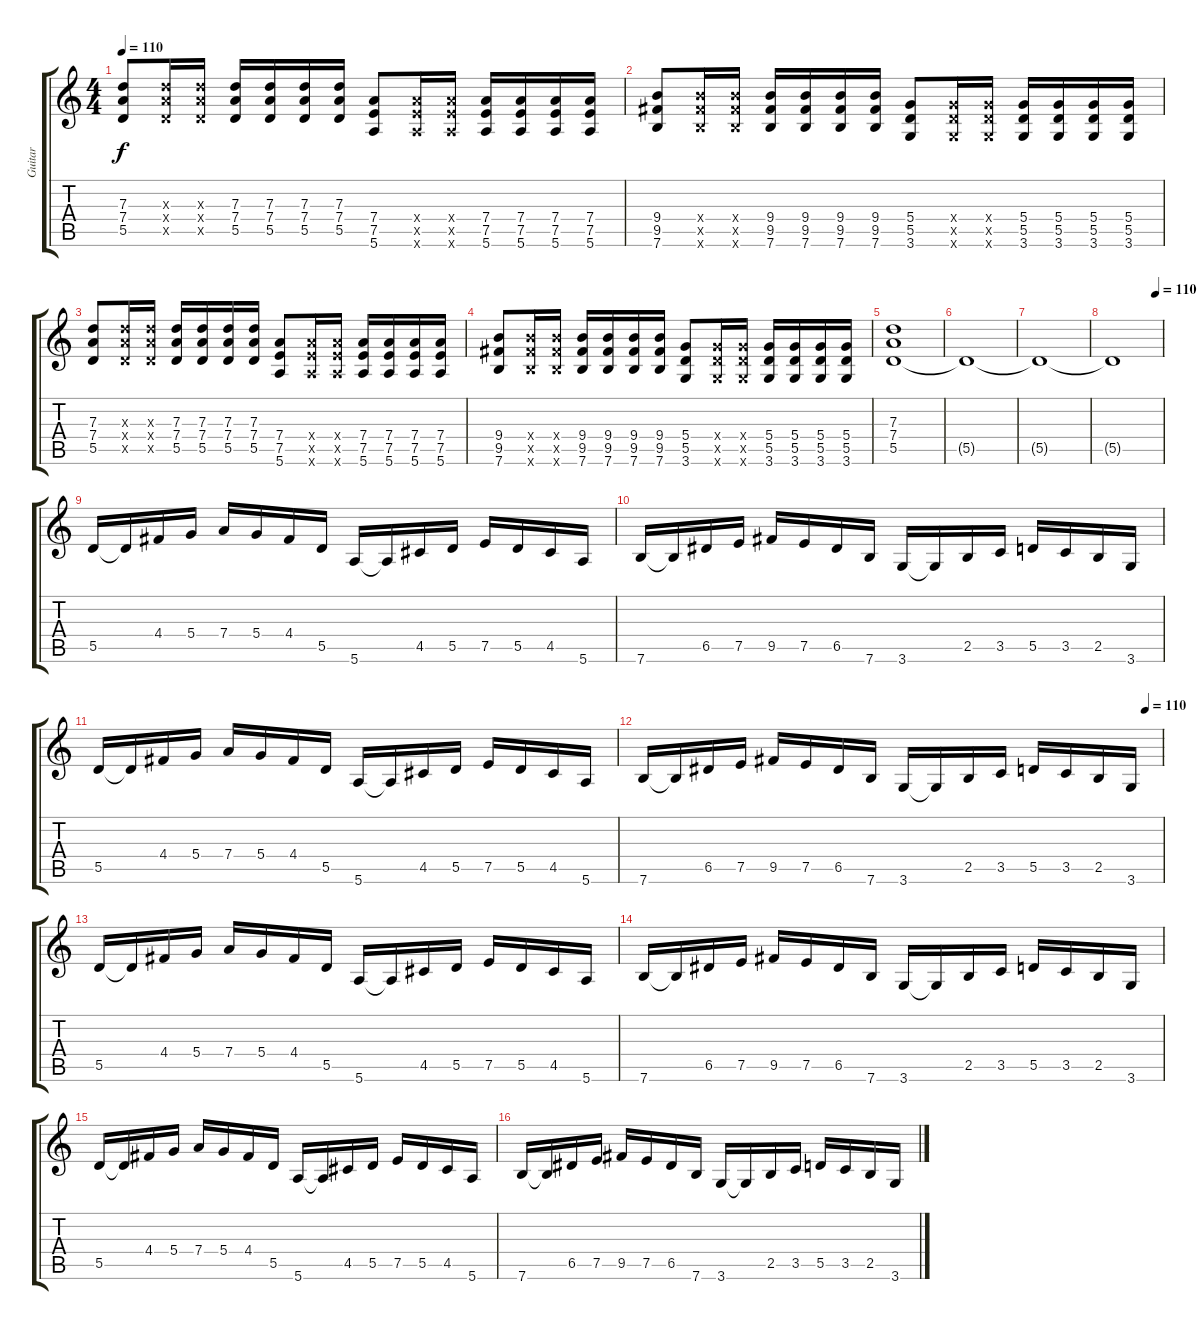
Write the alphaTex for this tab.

\track ("Guitar" "Guitar") {instrument distortionguitar}
\staff {score tabs}
\tuning (E4 B3 G3 D3 A2 E2) {hide}
\ts (4 4)
\tempo 110
\clef g2
\ks c
(7.3 7.4 5.5).8{dy f} (7.3{x} 7.4{x} 5.5{x}).16 (7.3{x} 7.4{x} 5.5{x}).16 (7.3 7.4 5.5).16 (7.3 7.4 5.5).16 (7.3 7.4 5.5).16 (7.3 7.4 5.5).16 (7.4 7.5 5.6).8 (7.4{x} 7.5{x} 5.6{x}).16 (7.4{x} 7.5{x} 5.6{x}).16 (7.4 7.5 5.6).16 (7.4 7.5 5.6).16 (7.4 7.5 5.6).16 (7.4 7.5 5.6).16 |
(9.4 9.5 7.6).8 (9.4{x} 9.5{x} 7.6{x}).16 (9.4{x} 9.5{x} 7.6{x}).16 (9.4 9.5 7.6).16 (9.4 9.5 7.6).16 (9.4 9.5 7.6).16 (9.4 9.5 7.6).16 (5.4 5.5 3.6).8 (5.4{x} 5.5{x} 3.6{x}).16 (5.4{x} 5.5{x} 3.6{x}).16 (5.4 5.5 3.6).16 (5.4 5.5 3.6).16 (5.4 5.5 3.6).16 (5.4 5.5 3.6).16 |
(7.3 7.4 5.5).8 (7.3{x} 7.4{x} 5.5{x}).16 (7.3{x} 7.4{x} 5.5{x}).16 (7.3 7.4 5.5).16 (7.3 7.4 5.5).16 (7.3 7.4 5.5).16 (7.3 7.4 5.5).16 (7.4 7.5 5.6).8 (7.4{x} 7.5{x} 5.6{x}).16 (7.4{x} 7.5{x} 5.6{x}).16 (7.4 7.5 5.6).16 (7.4 7.5 5.6).16 (7.4 7.5 5.6).16 (7.4 7.5 5.6).16 |
(9.4 9.5 7.6).8 (9.4{x} 9.5{x} 7.6{x}).16 (9.4{x} 9.5{x} 7.6{x}).16 (9.4 9.5 7.6).16 (9.4 9.5 7.6).16 (9.4 9.5 7.6).16 (9.4 9.5 7.6).16 (5.4 5.5 3.6).8 (5.4{x} 5.5{x} 3.6{x}).16 (5.4{x} 5.5{x} 3.6{x}).16 (5.4 5.5 3.6).16 (5.4 5.5 3.6).16 (5.4 5.5 3.6).16 (5.4 5.5 3.6).16 |
(7.3 7.4 5.5).1 |
5.5{t}.1 |
5.5{t}.1 |
\tempo (110 0.875)
5.5{t}.1 |
5.5.16 5.5{t}.16 4.4.16 5.4.16 7.4.16 5.4.16 4.4.16 5.5.16 5.6.16 5.6{t}.16 4.5.16 5.5.16 7.5.16 5.5.16 4.5.16 5.6.16 |
7.6.16 7.6{t}.16 6.5.16 7.5.16 9.5.16 7.5.16 6.5.16 7.6.16 3.6.16 3.6{t}.16 2.5.16 3.5.16 5.5.16 3.5.16 2.5.16 3.6.16 |
5.5.16 5.5{t}.16 4.4.16 5.4.16 7.4.16 5.4.16 4.4.16 5.5.16 5.6.16 5.6{t}.16 4.5.16 5.5.16 7.5.16 5.5.16 4.5.16 5.6.16 |
\tempo (110 0.96875)
7.6.16 7.6{t}.16 6.5.16 7.5.16 9.5.16 7.5.16 6.5.16 7.6.16 3.6.16 3.6{t}.16 2.5.16 3.5.16 5.5.16 3.5.16 2.5.16 3.6.16 |
5.5.16 5.5{t}.16 4.4.16 5.4.16 7.4.16 5.4.16 4.4.16 5.5.16 5.6.16 5.6{t}.16 4.5.16 5.5.16 7.5.16 5.5.16 4.5.16 5.6.16 |
7.6.16 7.6{t}.16 6.5.16 7.5.16 9.5.16 7.5.16 6.5.16 7.6.16 3.6.16 3.6{t}.16 2.5.16 3.5.16 5.5.16 3.5.16 2.5.16 3.6.16 |
5.5.16 5.5{t}.16 4.4.16 5.4.16 7.4.16 5.4.16 4.4.16 5.5.16 5.6.16 5.6{t}.16 4.5.16 5.5.16 7.5.16 5.5.16 4.5.16 5.6.16 |
7.6.16 7.6{t}.16 6.5.16 7.5.16 9.5.16 7.5.16 6.5.16 7.6.16 3.6.16 3.6{t}.16 2.5.16 3.5.16 5.5.16 3.5.16 2.5.16 3.6.16
